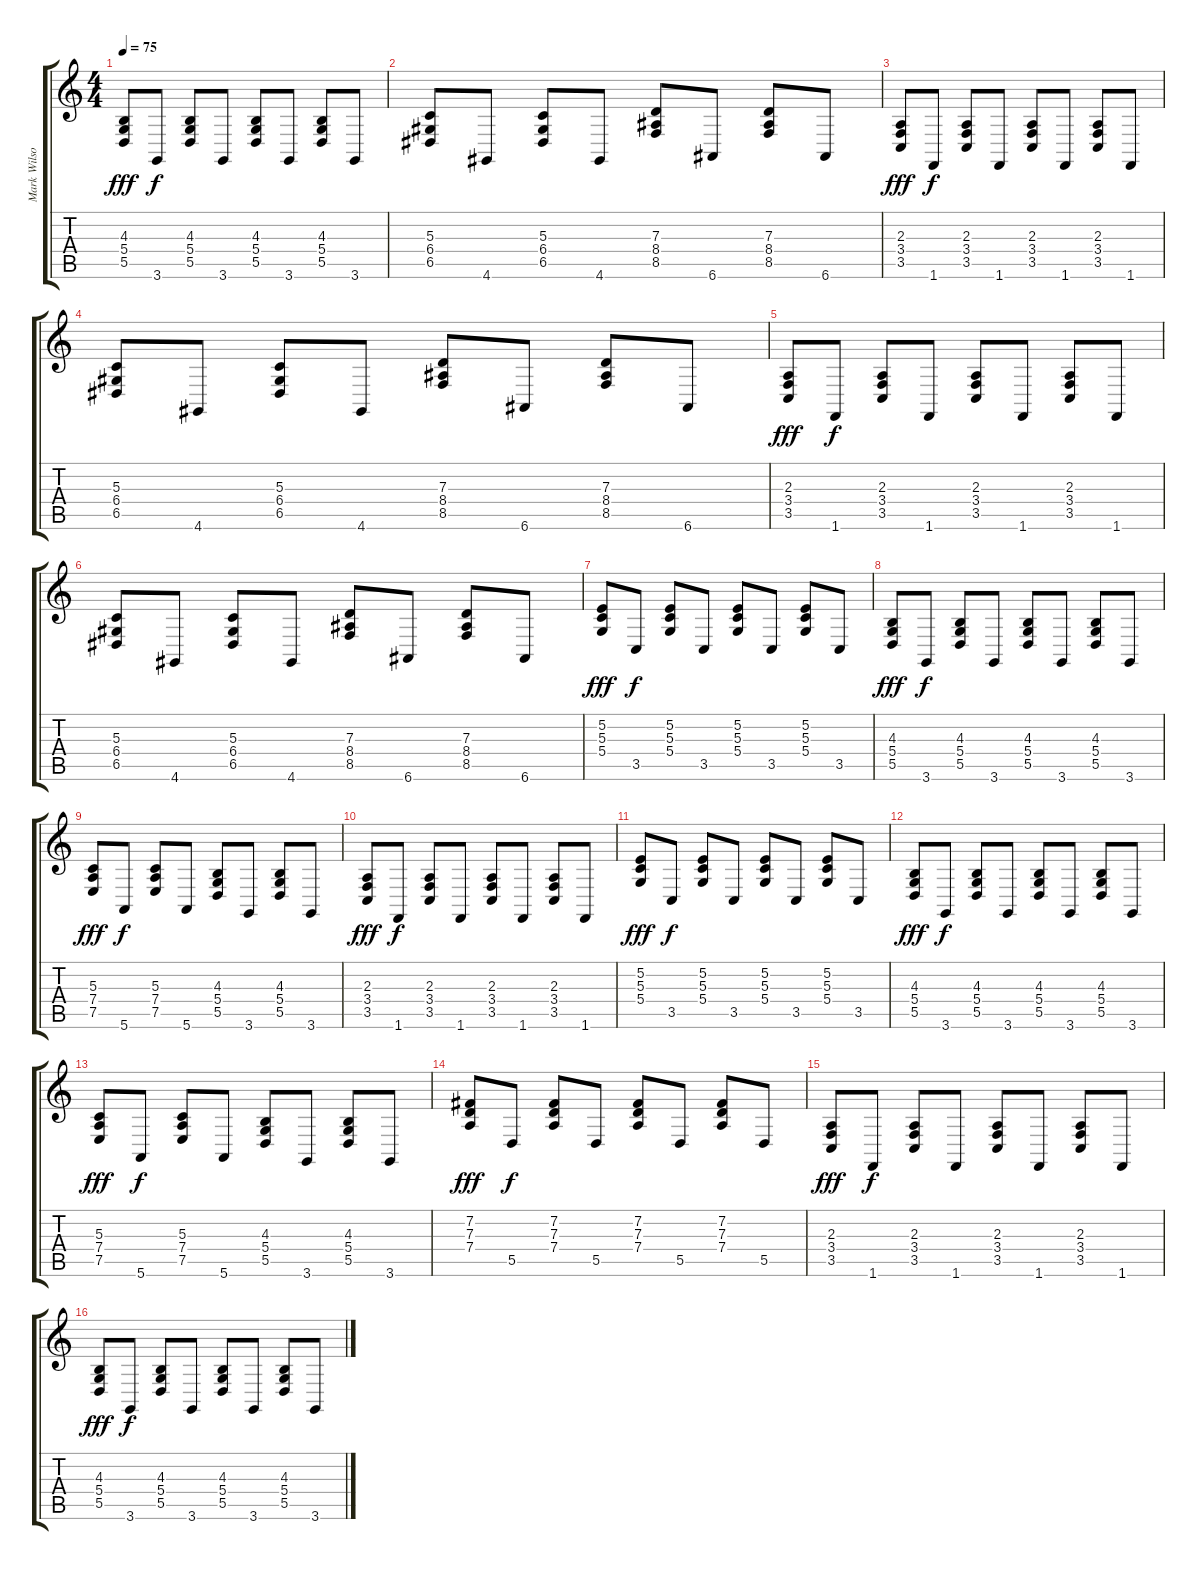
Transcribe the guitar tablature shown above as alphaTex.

\track ("Mark Wilson" "Mark Wilso") {instrument electricgrandpiano}
\staff {score tabs}
\tuning (E4 B3 G3 D3 A2 E2) {hide}
\ts (4 4)
\tempo 75
\clef g2
\ks c
(4.3 5.4 5.5).8{dy fff} 3.6.8{dy f} (4.3 5.4 5.5).8 3.6.8 (4.3 5.4 5.5).8 3.6.8 (4.3 5.4 5.5).8 3.6.8 |
(5.3 6.4 6.5).8 4.6.8 (5.3 6.4 6.5).8 4.6.8 (7.3 8.4 8.5).8 6.6.8 (7.3 8.4 8.5).8 6.6.8 |
(2.3 3.4 3.5).8{dy fff} 1.6.8{dy f} (2.3 3.4 3.5).8 1.6.8 (2.3 3.4 3.5).8 1.6.8 (2.3 3.4 3.5).8 1.6.8 |
(5.3 6.4 6.5).8 4.6.8 (5.3 6.4 6.5).8 4.6.8 (7.3 8.4 8.5).8 6.6.8 (7.3 8.4 8.5).8 6.6.8 |
(2.3 3.4 3.5).8{dy fff} 1.6.8{dy f} (2.3 3.4 3.5).8 1.6.8 (2.3 3.4 3.5).8 1.6.8 (2.3 3.4 3.5).8 1.6.8 |
(5.3 6.4 6.5).8 4.6.8 (5.3 6.4 6.5).8 4.6.8 (7.3 8.4 8.5).8 6.6.8 (7.3 8.4 8.5).8 6.6.8 |
(5.2 5.3 5.4).8{dy fff} 3.5.8{dy f} (5.2 5.3 5.4).8 3.5.8 (5.2 5.3 5.4).8 3.5.8 (5.2 5.3 5.4).8 3.5.8 |
(4.3 5.4 5.5).8{dy fff} 3.6.8{dy f} (4.3 5.4 5.5).8 3.6.8 (4.3 5.4 5.5).8 3.6.8 (4.3 5.4 5.5).8 3.6.8 |
(5.3 7.4 7.5).8{dy fff} 5.6.8{dy f} (5.3 7.4 7.5).8 5.6.8 (4.3 5.4 5.5).8 3.6.8 (4.3 5.4 5.5).8 3.6.8 |
(2.3 3.4 3.5).8{dy fff} 1.6.8{dy f} (2.3 3.4 3.5).8 1.6.8 (2.3 3.4 3.5).8 1.6.8 (2.3 3.4 3.5).8 1.6.8 |
(5.2 5.3 5.4).8{dy fff} 3.5.8{dy f} (5.2 5.3 5.4).8 3.5.8 (5.2 5.3 5.4).8 3.5.8 (5.2 5.3 5.4).8 3.5.8 |
(4.3 5.4 5.5).8{dy fff} 3.6.8{dy f} (4.3 5.4 5.5).8 3.6.8 (4.3 5.4 5.5).8 3.6.8 (4.3 5.4 5.5).8 3.6.8 |
(5.3 7.4 7.5).8{dy fff} 5.6.8{dy f} (5.3 7.4 7.5).8 5.6.8 (4.3 5.4 5.5).8 3.6.8 (4.3 5.4 5.5).8 3.6.8 |
(7.2 7.3 7.4).8{dy fff} 5.5.8{dy f} (7.2 7.3 7.4).8 5.5.8 (7.2 7.3 7.4).8 5.5.8 (7.2 7.3 7.4).8 5.5.8 |
(2.3 3.4 3.5).8{dy fff} 1.6.8{dy f} (2.3 3.4 3.5).8 1.6.8 (2.3 3.4 3.5).8 1.6.8 (2.3 3.4 3.5).8 1.6.8 |
(4.3 5.4 5.5).8{dy fff} 3.6.8{dy f} (4.3 5.4 5.5).8 3.6.8 (4.3 5.4 5.5).8 3.6.8 (4.3 5.4 5.5).8 3.6.8
